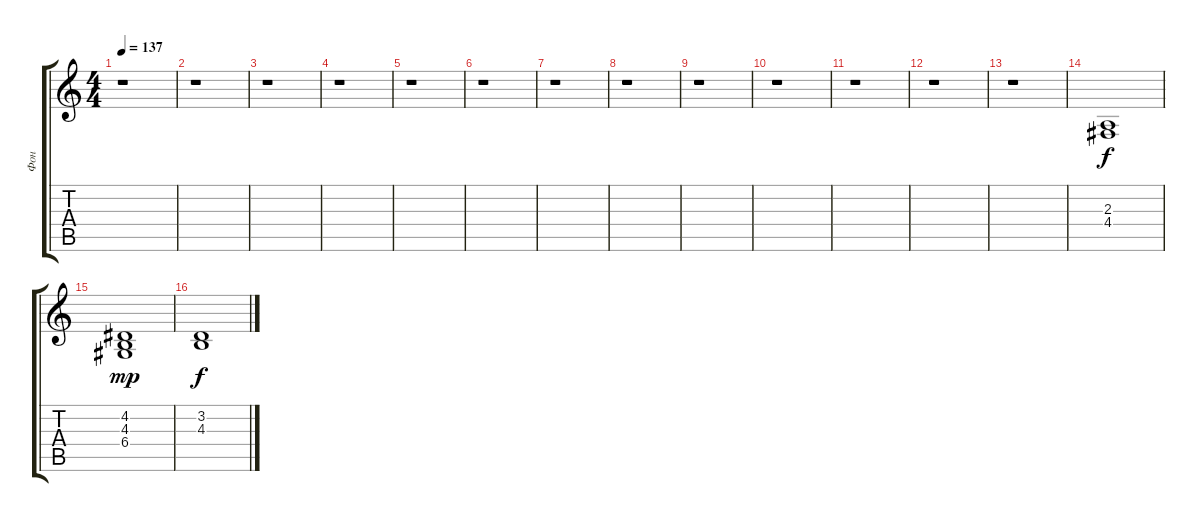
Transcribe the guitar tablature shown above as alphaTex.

\track ("Фон" "Фон") {instrument pad2warm}
\staff {score tabs}
\tuning (E4 B3 G3 D3 A2 E2) {hide}
\ts (4 4)
\tempo 137
\clef g2
\ks c
r.1{dy f} |
r.1 |
r.1 |
r.1 |
r.1 |
r.1 |
r.1 |
r.1 |
r.1 |
r.1 |
r.1 |
r.1 |
r.1 |
(2.3 4.4).1{volume 4} |
(4.2 4.3 6.4).1{dy mp} |
(3.2 4.3).1{dy f}
